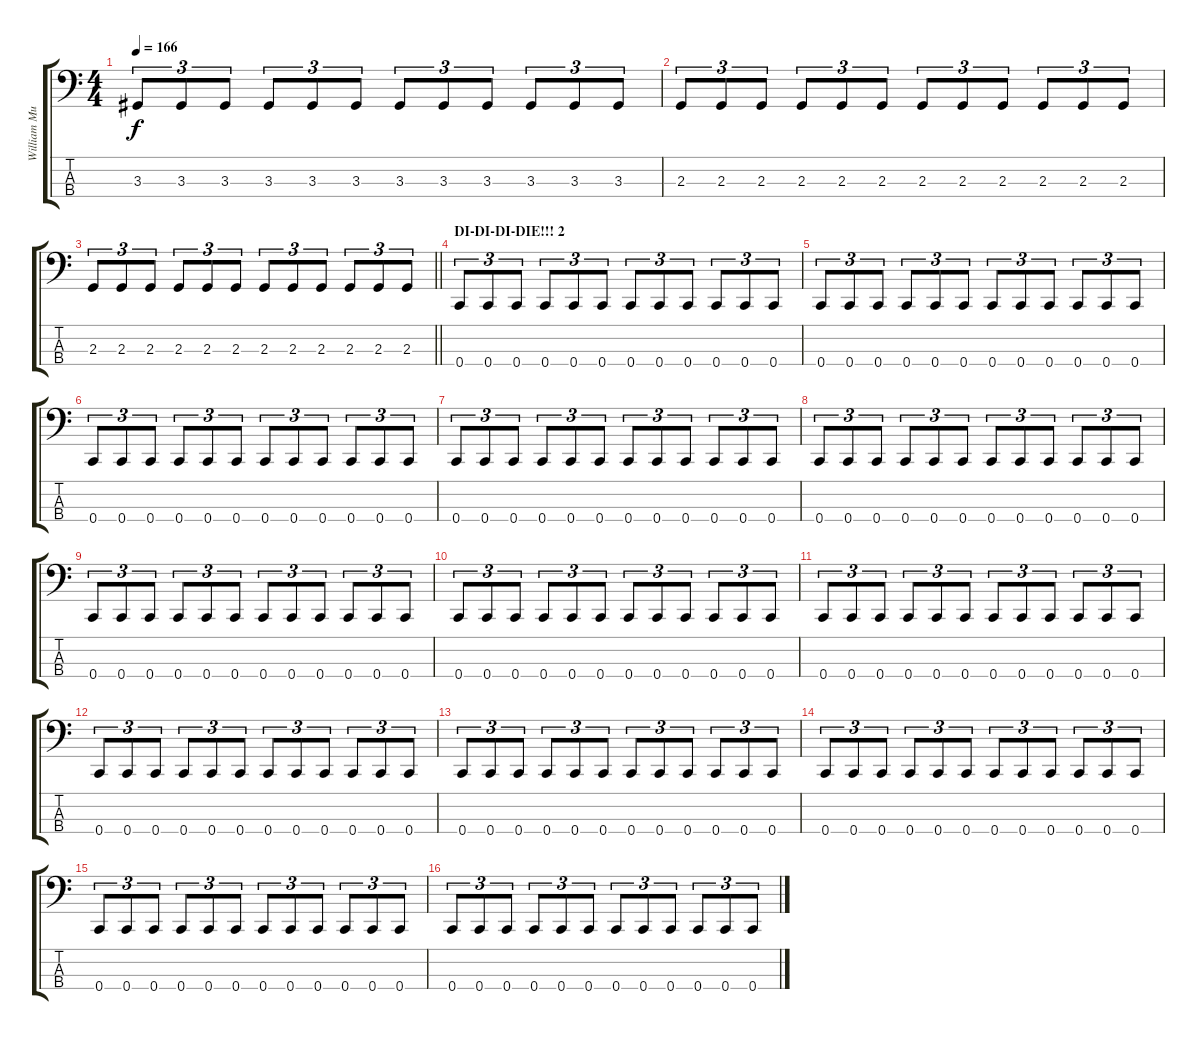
\track ("William Murderface" "William Mu") {instrument electricbassfinger}
\staff {score tabs}
\tuning (Eb2 Bb1 F1 C1) {hide}
\ts (4 4)
\tempo 166
\clef f4
\ks c
3.3.8{tu (3 2) dy f} 3.3.8{tu (3 2)} 3.3.8{tu (3 2)} 3.3.8{tu (3 2)} 3.3.8{tu (3 2)} 3.3.8{tu (3 2)} 3.3.8{tu (3 2)} 3.3.8{tu (3 2)} 3.3.8{tu (3 2)} 3.3.8{tu (3 2)} 3.3.8{tu (3 2)} 3.3.8{tu (3 2)} |
2.3.8{tu (3 2)} 2.3.8{tu (3 2)} 2.3.8{tu (3 2)} 2.3.8{tu (3 2)} 2.3.8{tu (3 2)} 2.3.8{tu (3 2)} 2.3.8{tu (3 2)} 2.3.8{tu (3 2)} 2.3.8{tu (3 2)} 2.3.8{tu (3 2)} 2.3.8{tu (3 2)} 2.3.8{tu (3 2)} |
\barLineRight lightlight
2.3.8{tu (3 2)} 2.3.8{tu (3 2)} 2.3.8{tu (3 2)} 2.3.8{tu (3 2)} 2.3.8{tu (3 2)} 2.3.8{tu (3 2)} 2.3.8{tu (3 2)} 2.3.8{tu (3 2)} 2.3.8{tu (3 2)} 2.3.8{tu (3 2)} 2.3.8{tu (3 2)} 2.3.8{tu (3 2)} |
\section ("" "DI-DI-DI-DIE!!! 2")
0.4.8{tu (3 2)} 0.4.8{tu (3 2)} 0.4.8{tu (3 2)} 0.4.8{tu (3 2)} 0.4.8{tu (3 2)} 0.4.8{tu (3 2)} 0.4.8{tu (3 2)} 0.4.8{tu (3 2)} 0.4.8{tu (3 2)} 0.4.8{tu (3 2)} 0.4.8{tu (3 2)} 0.4.8{tu (3 2)} |
0.4.8{tu (3 2)} 0.4.8{tu (3 2)} 0.4.8{tu (3 2)} 0.4.8{tu (3 2)} 0.4.8{tu (3 2)} 0.4.8{tu (3 2)} 0.4.8{tu (3 2)} 0.4.8{tu (3 2)} 0.4.8{tu (3 2)} 0.4.8{tu (3 2)} 0.4.8{tu (3 2)} 0.4.8{tu (3 2)} |
0.4.8{tu (3 2)} 0.4.8{tu (3 2)} 0.4.8{tu (3 2)} 0.4.8{tu (3 2)} 0.4.8{tu (3 2)} 0.4.8{tu (3 2)} 0.4.8{tu (3 2)} 0.4.8{tu (3 2)} 0.4.8{tu (3 2)} 0.4.8{tu (3 2)} 0.4.8{tu (3 2)} 0.4.8{tu (3 2)} |
0.4.8{tu (3 2)} 0.4.8{tu (3 2)} 0.4.8{tu (3 2)} 0.4.8{tu (3 2)} 0.4.8{tu (3 2)} 0.4.8{tu (3 2)} 0.4.8{tu (3 2)} 0.4.8{tu (3 2)} 0.4.8{tu (3 2)} 0.4.8{tu (3 2)} 0.4.8{tu (3 2)} 0.4.8{tu (3 2)} |
0.4.8{tu (3 2)} 0.4.8{tu (3 2)} 0.4.8{tu (3 2)} 0.4.8{tu (3 2)} 0.4.8{tu (3 2)} 0.4.8{tu (3 2)} 0.4.8{tu (3 2)} 0.4.8{tu (3 2)} 0.4.8{tu (3 2)} 0.4.8{tu (3 2)} 0.4.8{tu (3 2)} 0.4.8{tu (3 2)} |
0.4.8{tu (3 2)} 0.4.8{tu (3 2)} 0.4.8{tu (3 2)} 0.4.8{tu (3 2)} 0.4.8{tu (3 2)} 0.4.8{tu (3 2)} 0.4.8{tu (3 2)} 0.4.8{tu (3 2)} 0.4.8{tu (3 2)} 0.4.8{tu (3 2)} 0.4.8{tu (3 2)} 0.4.8{tu (3 2)} |
0.4.8{tu (3 2)} 0.4.8{tu (3 2)} 0.4.8{tu (3 2)} 0.4.8{tu (3 2)} 0.4.8{tu (3 2)} 0.4.8{tu (3 2)} 0.4.8{tu (3 2)} 0.4.8{tu (3 2)} 0.4.8{tu (3 2)} 0.4.8{tu (3 2)} 0.4.8{tu (3 2)} 0.4.8{tu (3 2)} |
0.4.8{tu (3 2)} 0.4.8{tu (3 2)} 0.4.8{tu (3 2)} 0.4.8{tu (3 2)} 0.4.8{tu (3 2)} 0.4.8{tu (3 2)} 0.4.8{tu (3 2)} 0.4.8{tu (3 2)} 0.4.8{tu (3 2)} 0.4.8{tu (3 2)} 0.4.8{tu (3 2)} 0.4.8{tu (3 2)} |
0.4.8{tu (3 2)} 0.4.8{tu (3 2)} 0.4.8{tu (3 2)} 0.4.8{tu (3 2)} 0.4.8{tu (3 2)} 0.4.8{tu (3 2)} 0.4.8{tu (3 2)} 0.4.8{tu (3 2)} 0.4.8{tu (3 2)} 0.4.8{tu (3 2)} 0.4.8{tu (3 2)} 0.4.8{tu (3 2)} |
0.4.8{tu (3 2)} 0.4.8{tu (3 2)} 0.4.8{tu (3 2)} 0.4.8{tu (3 2)} 0.4.8{tu (3 2)} 0.4.8{tu (3 2)} 0.4.8{tu (3 2)} 0.4.8{tu (3 2)} 0.4.8{tu (3 2)} 0.4.8{tu (3 2)} 0.4.8{tu (3 2)} 0.4.8{tu (3 2)} |
0.4.8{tu (3 2)} 0.4.8{tu (3 2)} 0.4.8{tu (3 2)} 0.4.8{tu (3 2)} 0.4.8{tu (3 2)} 0.4.8{tu (3 2)} 0.4.8{tu (3 2)} 0.4.8{tu (3 2)} 0.4.8{tu (3 2)} 0.4.8{tu (3 2)} 0.4.8{tu (3 2)} 0.4.8{tu (3 2)} |
0.4.8{tu (3 2)} 0.4.8{tu (3 2)} 0.4.8{tu (3 2)} 0.4.8{tu (3 2)} 0.4.8{tu (3 2)} 0.4.8{tu (3 2)} 0.4.8{tu (3 2)} 0.4.8{tu (3 2)} 0.4.8{tu (3 2)} 0.4.8{tu (3 2)} 0.4.8{tu (3 2)} 0.4.8{tu (3 2)} |
0.4.8{tu (3 2)} 0.4.8{tu (3 2)} 0.4.8{tu (3 2)} 0.4.8{tu (3 2)} 0.4.8{tu (3 2)} 0.4.8{tu (3 2)} 0.4.8{tu (3 2)} 0.4.8{tu (3 2)} 0.4.8{tu (3 2)} 0.4.8{tu (3 2)} 0.4.8{tu (3 2)} 0.4.8{tu (3 2)}
